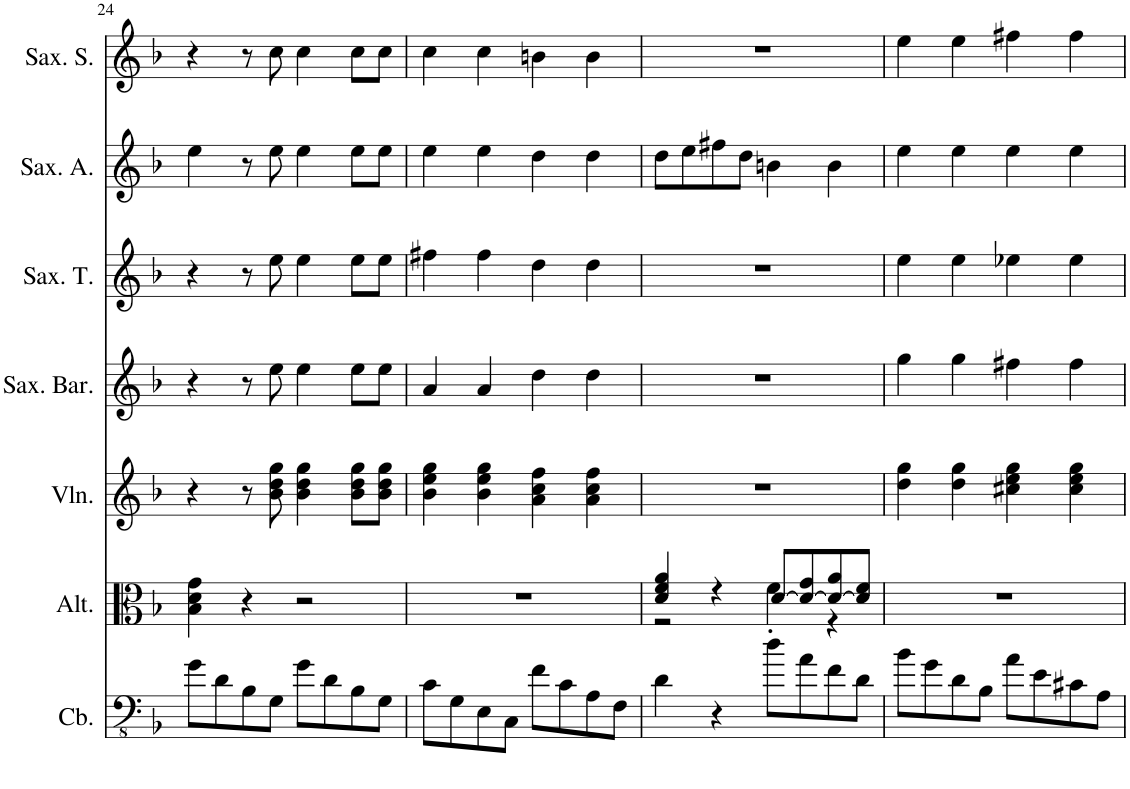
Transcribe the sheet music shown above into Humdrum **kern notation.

**kern	**kern	**kern	**kern	**kern	**kern	**kern
*part7	*part6	*part5	*part4	*part3	*part2	*part1
*staff7	*staff6	*staff5	*staff4	*staff3	*staff2	*staff1
*I"Contrebasse, Contrabass Accomp	*I"Alto, Viola Accomp	*I"Violon, Violin Accomp	*I"Saxophone Baryton, Baritone Sax	*I"Saxophone Ténor, Tenor Sax	*I"Saxophone Alto, Alto Sax	*I"Saxophone Soprano, Soprano Sax
*I'Cb.	*I'Alt.	*I'Vln.	*I'Sax. Bar.	*I'Sax. T.	*I'Sax. A.	*I'Sax. S.
!!LO:PB:g=z
*clefFv4	*clefC3	*clefG2	*clefG2	*clefG2	*clefG2	*clefG2
*Trd7c12	*	*	*Trd12c21	*Trd8c14	*Trd5c9	*Trd1c2
*k[b-]	*k[b-]	*k[b-]	*k[b-]	*k[b-]	*k[b-]	*k[b-]
*M4/4	*M4/4	*M4/4	*M4/4	*M4/4	*M4/4	*M4/4
=24	=24	=24	=24	=24	=24	=24
8G\L	4B-\ 4d\ 4g\	4r	4r	4r	4ee\	4r
8D\	.	.	.	.	.	.
8BB-\	4r	8r	8r	8r	8r	8r
8GG\J	.	8b-\ 8dd\ 8gg\	8ee\	8ee\	8ee\	8cc\
8G\L	2r	4b-\ 4dd\ 4gg\	4ee\	4ee\	4ee\	4cc\
8D\	.	.	.	.	.	.
8BB-\	.	8b-\ 8dd\ 8gg\L	8ee\L	8ee\L	8ee\L	8cc\L
8GG\J	.	8b-\ 8dd\ 8gg\J	8ee\J	8ee\J	8ee\J	8cc\J
=25	=25	=25	=25	=25	=25	=25
8C\L	1r	4b-\ 4ee\ 4gg\	4a/	4ff#X\	4ee\	4cc\
8GG\	.	.	.	.	.	.
8EE\	.	4b-\ 4ee\ 4gg\	4a/	4ff#\	4ee\	4cc\
8CC\J	.	.	.	.	.	.
8F\L	.	4a\ 4cc\ 4ff\	4dd\	4dd\	4dd\	4bn\
8C\	.	.	.	.	.	.
8AA\	.	4a\ 4cc\ 4ff\	4dd\	4dd\	4dd\	4b\
8FF\J	.	.	.	.	.	.
=26	=26	=26	=26	=26	=26	=26
*	*^	*	*	*	*	*
4D\	4d/ 4f/ 4a/	2r	1r	1r	1r	8dd\L	1r
.	.	.	.	.	.	8ee\	.
4r	4r	.	.	.	.	8ff#X\	.
.	.	.	.	.	.	8dd\J	.
8d\L	[8d/L	4f'\	.	.	.	4bn\	.
8A\	8d/_ 8g/	.	.	.	.	.	.
8F\	8d/_ 8a/	4r	.	.	.	4b\	.
8D\J	8d/] 8f/J	.	.	.	.	.	.
*	*v	*v	*	*	*	*	*
=27	=27	=27	=27	=27	=27	=27
8B-\L	1r	4dd\ 4gg\	4gg\	4ee\	4ee\	4ee\
8G\	.	.	.	.	.	.
8D\	.	4dd\ 4gg\	4gg\	4ee\	4ee\	4ee\
8BB-\J	.	.	.	.	.	.
8A\L	.	4cc#X\ 4ee\ 4gg\	4ff#X\	4ee-X\	4ee\	4ff#X\
8E\	.	.	.	.	.	.
8C#X\	.	4cc#\ 4ee\ 4gg\	4ff#\	4ee-\	4ee\	4ff#\
8AA\J	.	.	.	.	.	.
=	=	=	=	=	=	=
*-	*-	*-	*-	*-	*-	*-
